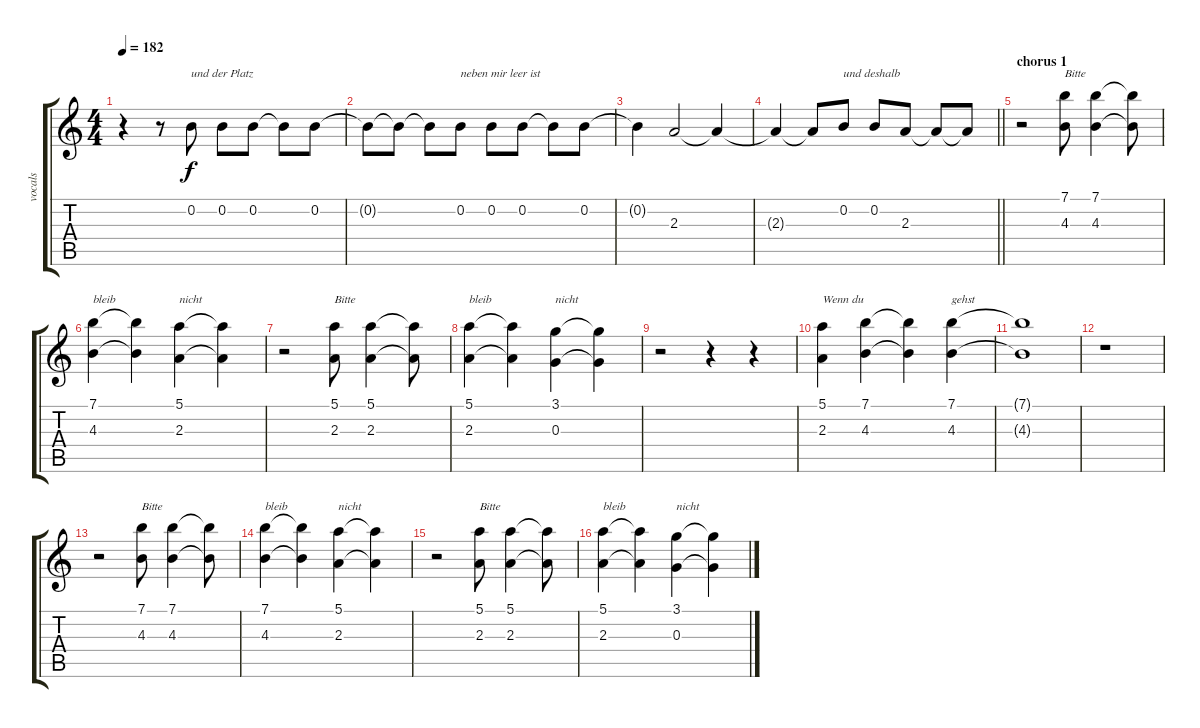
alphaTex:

\track ("vocals" "vocals") {instrument electricguitarjazz}
\staff {score tabs}
\tuning (E4 B3 G3 D3 A2 E2) {hide}
\ts (4 4)
\tempo 182
\clef g2
\ks c
r.4{dy f} r.8 0.2.8{txt "und der Platz"} 0.2.8 0.2.8 0.2{t}.8 0.2.8 |
0.2{t}.8 0.2{t}.8 0.2{t}.8 0.2.8{txt "neben mir leer ist"} 0.2.8 0.2.8 0.2{t}.8 0.2.8 |
0.2{t}.4 2.3.2 2.3{t}.4 |
\barLineRight lightlight
2.3{t}.4 2.3{t}.8 0.2.8{txt "und deshalb"} 0.2.8 2.3.8 2.3{t}.8 2.3{t}.8 |
\section ("" "chorus 1")
r.2 (7.1 4.3).8{txt "Bitte "} (7.1 4.3).4 (7.1{t} 4.3{t}).8 |
(7.1 4.3).4{txt "bleib"} (7.1{t} 4.3{t}).4 (5.1 2.3).4{txt "nicht"} (5.1{t} 2.3{t}).4 |
r.2 (5.1 2.3).8{txt "Bitte"} (5.1 2.3).4 (5.1{t} 2.3{t}).8 |
(5.1 2.3).4{txt "bleib"} (5.1{t} 2.3{t}).4 (3.1 0.3).4{txt "nicht"} (3.1{t} 0.3{t}).4 |
r.2 r.4 r.4 |
(5.1 2.3).4{txt "Wenn du"} (7.1 4.3).4 (7.1{t} 4.3{t}).4 (7.1 4.3).4{txt "gehst"} |
(7.1{t} 4.3{t}).1 |
r.1 |
r.2 (7.1 4.3).8{txt "Bitte "} (7.1 4.3).4 (7.1{t} 4.3{t}).8 |
(7.1 4.3).4{txt "bleib"} (7.1{t} 4.3{t}).4 (5.1 2.3).4{txt "nicht"} (5.1{t} 2.3{t}).4 |
r.2 (5.1 2.3).8{txt "Bitte"} (5.1 2.3).4 (5.1{t} 2.3{t}).8 |
(5.1 2.3).4{txt "bleib"} (5.1{t} 2.3{t}).4 (3.1 0.3).4{txt "nicht"} (3.1{t} 0.3{t}).4
